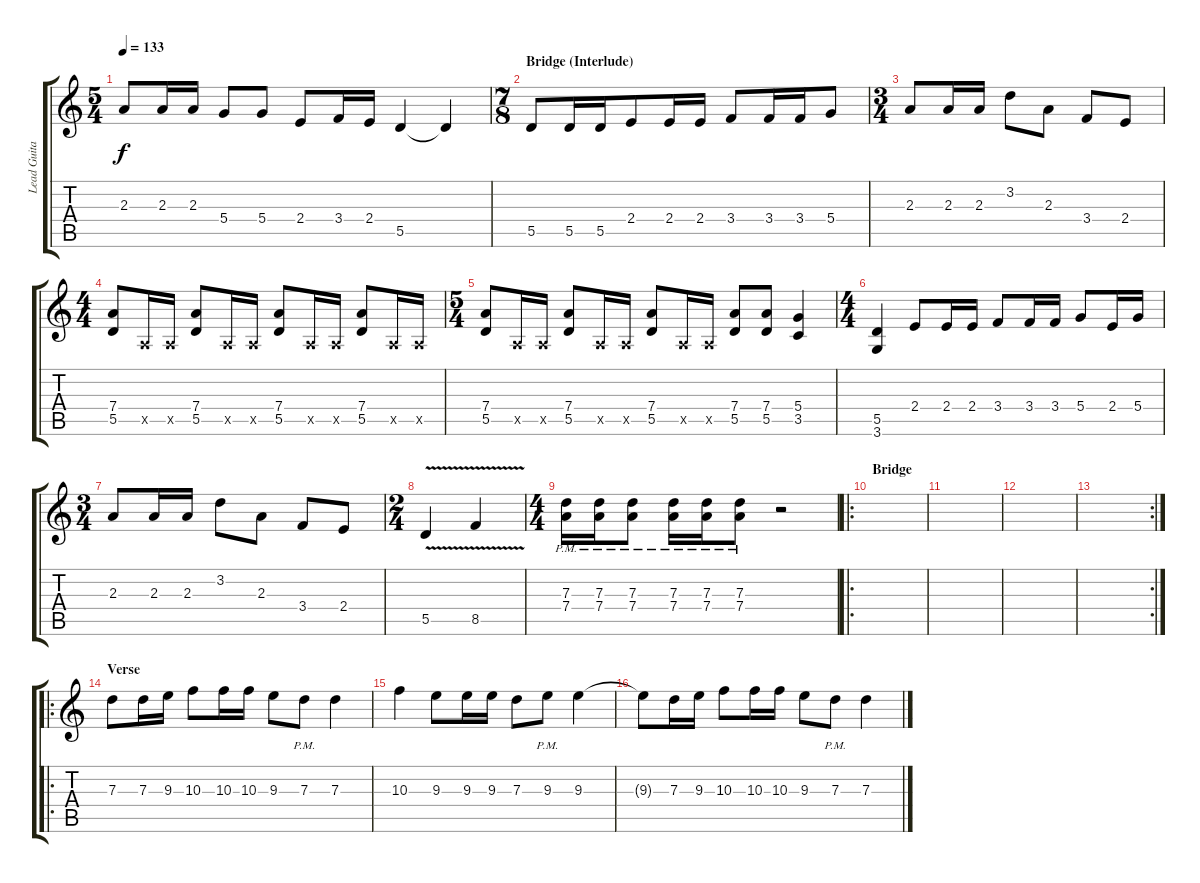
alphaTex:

\track ("Lead Guitar" "Lead Guita") {instrument distortionguitar}
\staff {score tabs}
\tuning (E4 B3 G3 D3 A2 E2) {hide}
\ts (5 4)
\tempo 133
\clef g2
\ks c
2.3.8{dy f} 2.3.16 2.3.16 5.4.8 5.4.8 2.4.8 3.4.16 2.4.16 5.5.4 5.5{t}.4 |
\ts (7 8)
\section ("" "Bridge (Interlude)")
5.5.8 5.5.16 5.5.16 2.4.8 2.4.16 2.4.16 3.4.8 3.4.16 3.4.16 5.4.8 |
\ts (3 4)
2.3.8 2.3.16 2.3.16 3.2.8 2.3.8 3.4.8 2.4.8 |
\ts (4 4)
(7.4 5.5).8 0.5{x}.16 0.5{x}.16 (7.4 5.5).8 0.5{x}.16 0.5{x}.16 (7.4 5.5).8 0.5{x}.16 0.5{x}.16 (7.4 5.5).8 0.5{x}.16 0.5{x}.16 |
\ts (5 4)
(7.4 5.5).8 0.5{x}.16 0.5{x}.16 (7.4 5.5).8 0.5{x}.16 0.5{x}.16 (7.4 5.5).8 0.5{x}.16 0.5{x}.16 (7.4 5.5).8 (7.4 5.5).8 (5.4 3.5).4 |
\ts (4 4)
(5.5 3.6).4 2.4.8 2.4.16 2.4.16 3.4.8 3.4.16 3.4.16 5.4.8 2.4.16 5.4.16 |
\ts (3 4)
2.3.8 2.3.16 2.3.16 3.2.8 2.3.8 3.4.8 2.4.8 |
\ts (2 4)
5.5{v}.4 8.5{v}.4 |
\ts (4 4)
(7.3{pm} 7.4{pm}).16 (7.3{pm} 7.4{pm}).16 (7.3{pm} 7.4{pm}).8 (7.3{pm} 7.4{pm}).16 (7.3{pm} 7.4{pm}).16 (7.3{pm} 7.4{pm}).8 r.2 |
\ro
\section ("" "Bridge")
|
|
|
\rc 2
|
\ro
\section ("" "Verse")
7.3.8 7.3.16 9.3.16 10.3.8 10.3.16 10.3.16 9.3.8 7.3{pm}.8 7.3.4 |
10.3.4 9.3.8 9.3.16 9.3.16 7.3.8 9.3{pm}.8 9.3.4 |
9.3{t}.8 7.3.16 9.3.16 10.3.8 10.3.16 10.3.16 9.3.8 7.3{pm}.8 7.3.4
